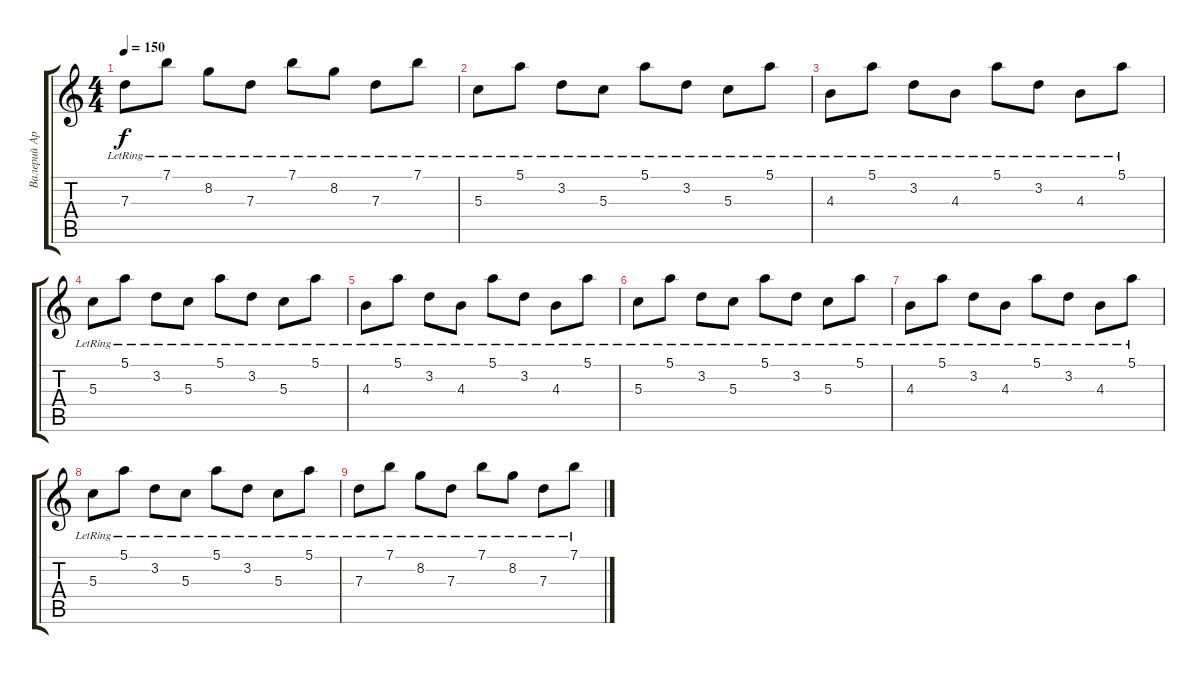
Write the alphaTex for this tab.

\track ("Валерий Аркадин" "Валерий Ар") {instrument electricguitarclean}
\staff {score tabs}
\tuning (E4 B3 G3 D3 A2 E2) {hide}
\ts (4 4)
\tempo 150
\clef g2
\ks c
7.3{lr}.8{dy f} 7.1{lr}.8 8.2{lr}.8 7.3{lr}.8 7.1{lr}.8 8.2{lr}.8 7.3{lr}.8 7.1{lr}.8 |
5.3{lr}.8 5.1{lr}.8 3.2{lr}.8 5.3{lr}.8 5.1{lr}.8 3.2{lr}.8 5.3{lr}.8 5.1{lr}.8 |
4.3{lr}.8 5.1{lr}.8 3.2{lr}.8 4.3{lr}.8 5.1{lr}.8 3.2{lr}.8 4.3{lr}.8 5.1{lr}.8 |
5.3{lr}.8 5.1{lr}.8 3.2{lr}.8 5.3{lr}.8 5.1{lr}.8 3.2{lr}.8 5.3{lr}.8 5.1{lr}.8 |
4.3{lr}.8 5.1{lr}.8 3.2{lr}.8 4.3{lr}.8 5.1{lr}.8 3.2{lr}.8 4.3{lr}.8 5.1{lr}.8 |
5.3{lr}.8 5.1{lr}.8 3.2{lr}.8 5.3{lr}.8 5.1{lr}.8 3.2{lr}.8 5.3{lr}.8 5.1{lr}.8 |
4.3{lr}.8 5.1{lr}.8 3.2{lr}.8 4.3{lr}.8 5.1{lr}.8 3.2{lr}.8 4.3{lr}.8 5.1{lr}.8 |
5.3{lr}.8 5.1{lr}.8 3.2{lr}.8 5.3{lr}.8 5.1{lr}.8 3.2{lr}.8 5.3{lr}.8 5.1{lr}.8 |
7.3{lr}.8 7.1{lr}.8 8.2{lr}.8 7.3{lr}.8 7.1{lr}.8 8.2{lr}.8 7.3{lr}.8 7.1{lr}.8
